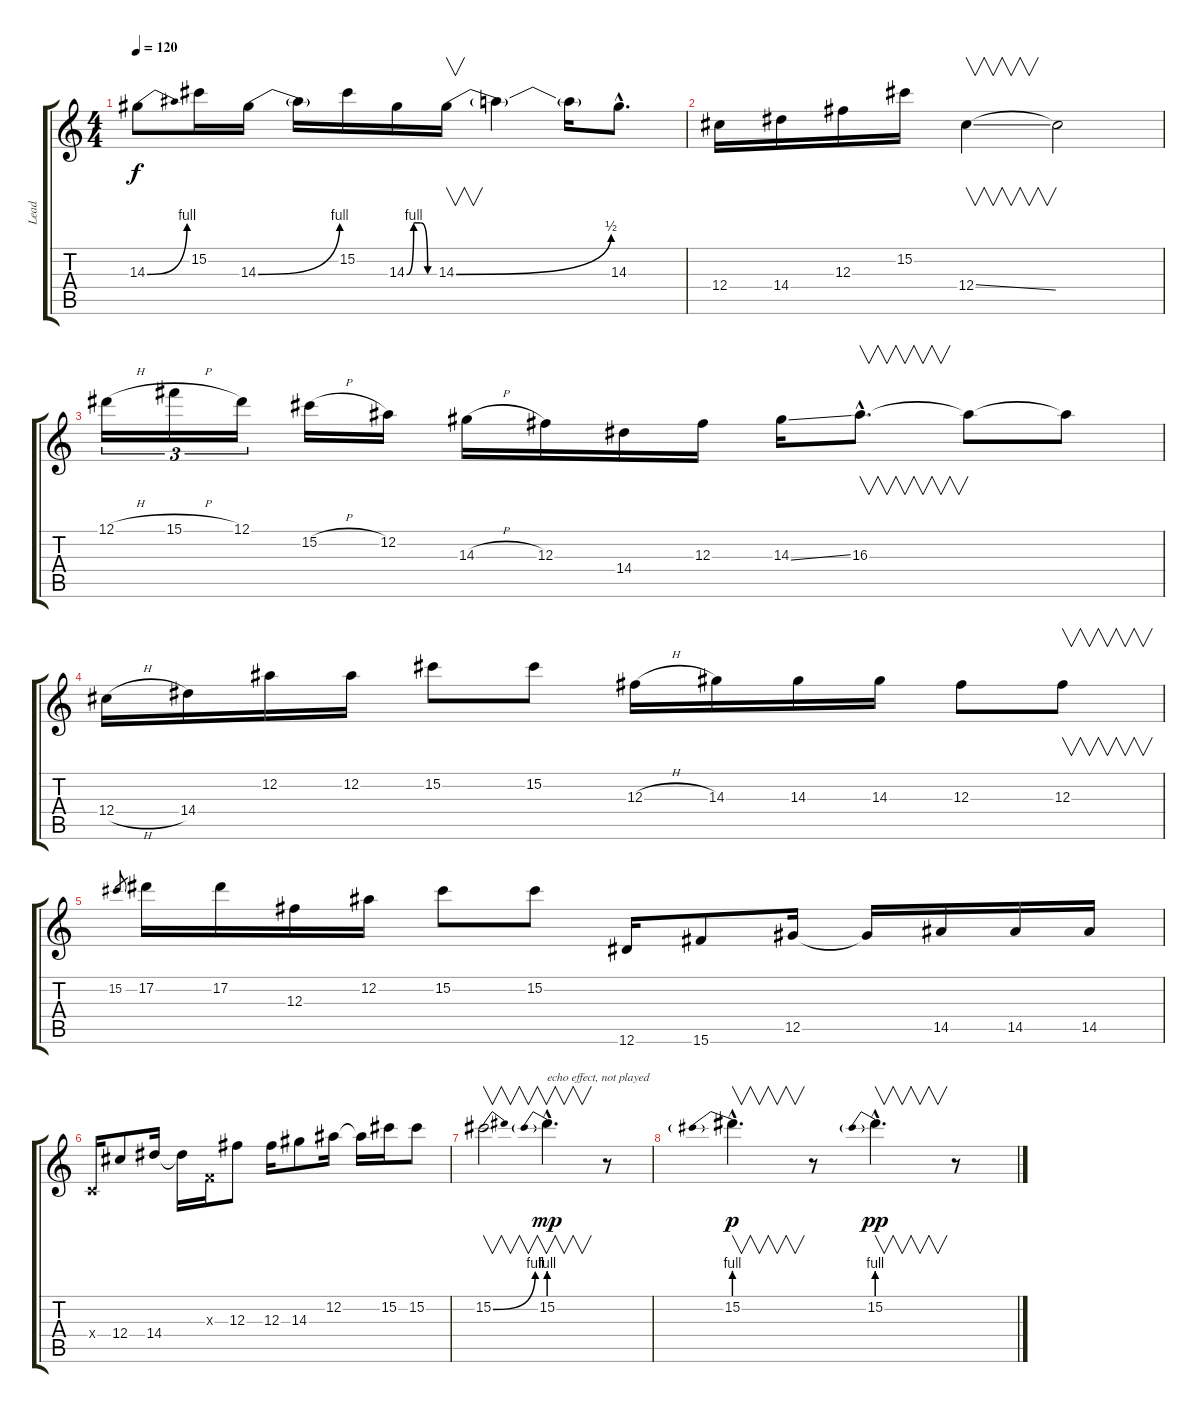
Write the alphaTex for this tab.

\track ("Lead" "Lead") {instrument overdrivenguitar}
\staff {score tabs}
\tuning (Eb4 Bb3 Gb3 Db3 Ab2 Eb2) {hide}
\ts (4 4)
\tempo 120
\clef g2
\ks c
14.3{be (bend 0 0 60 4)}.8{dy f} 15.2.16 14.3{be (bend 0 0 60 4)}.16 14.3{t}.16 15.2.16 14.3{be (custom 0 0 15 4 30 4 45 0 60 0)}.16 14.3{be (bend 0 0 60 2)}.16{v} 14.3{t}.4 14.3{t}.16 14.3{hac}.8{d} |
12.4.16 14.4.16 12.3.16 15.2.16 12.4{ss}.4{v} 12.4{t}.2 |
12.1{h}.16{tu (3 2)} 15.1{h}.16{tu (3 2)} 12.1.16{tu (3 2)} 15.2{h}.16 12.2.16 14.3{h}.16 12.3.16 14.4.16 12.3.16 14.3{ss}.16 16.3{hac}.8{v d} 16.3{t}.8 16.3{t}.8 |
12.4{h}.16 14.4.16 12.2.16 12.2.16 15.2.8 15.2.8 12.3{h}.16 14.3.16 14.3.16 14.3.16 12.3.8 12.3.8{v} |
15.2.8{gr} 17.2.16 17.2.16 12.3.16 12.2.16 15.2.8 15.2.8 12.6.16 15.6.8 12.5.16 12.5{t}.16 14.5.16 14.5.16 14.5.16 |
-1.4{x}.16 12.4.8 14.4.16 14.4{t}.16 -1.3{x}.16 12.3.8 12.3.16 14.3.8 12.2.16 12.2{t}.16 15.2.16 15.2.8 |
15.2{be (bend 0 0 60 4)}.2{v} 15.2{be (prebend 0 4 60 4) hac}.4{v d txt "echo effect, not played" dy mp} r.8 |
15.2{be (prebend 0 4 60 4) hac}.4{v d dy p} r.8 15.2{be (prebend 0 4 60 4) hac}.4{v d dy pp} r.8
